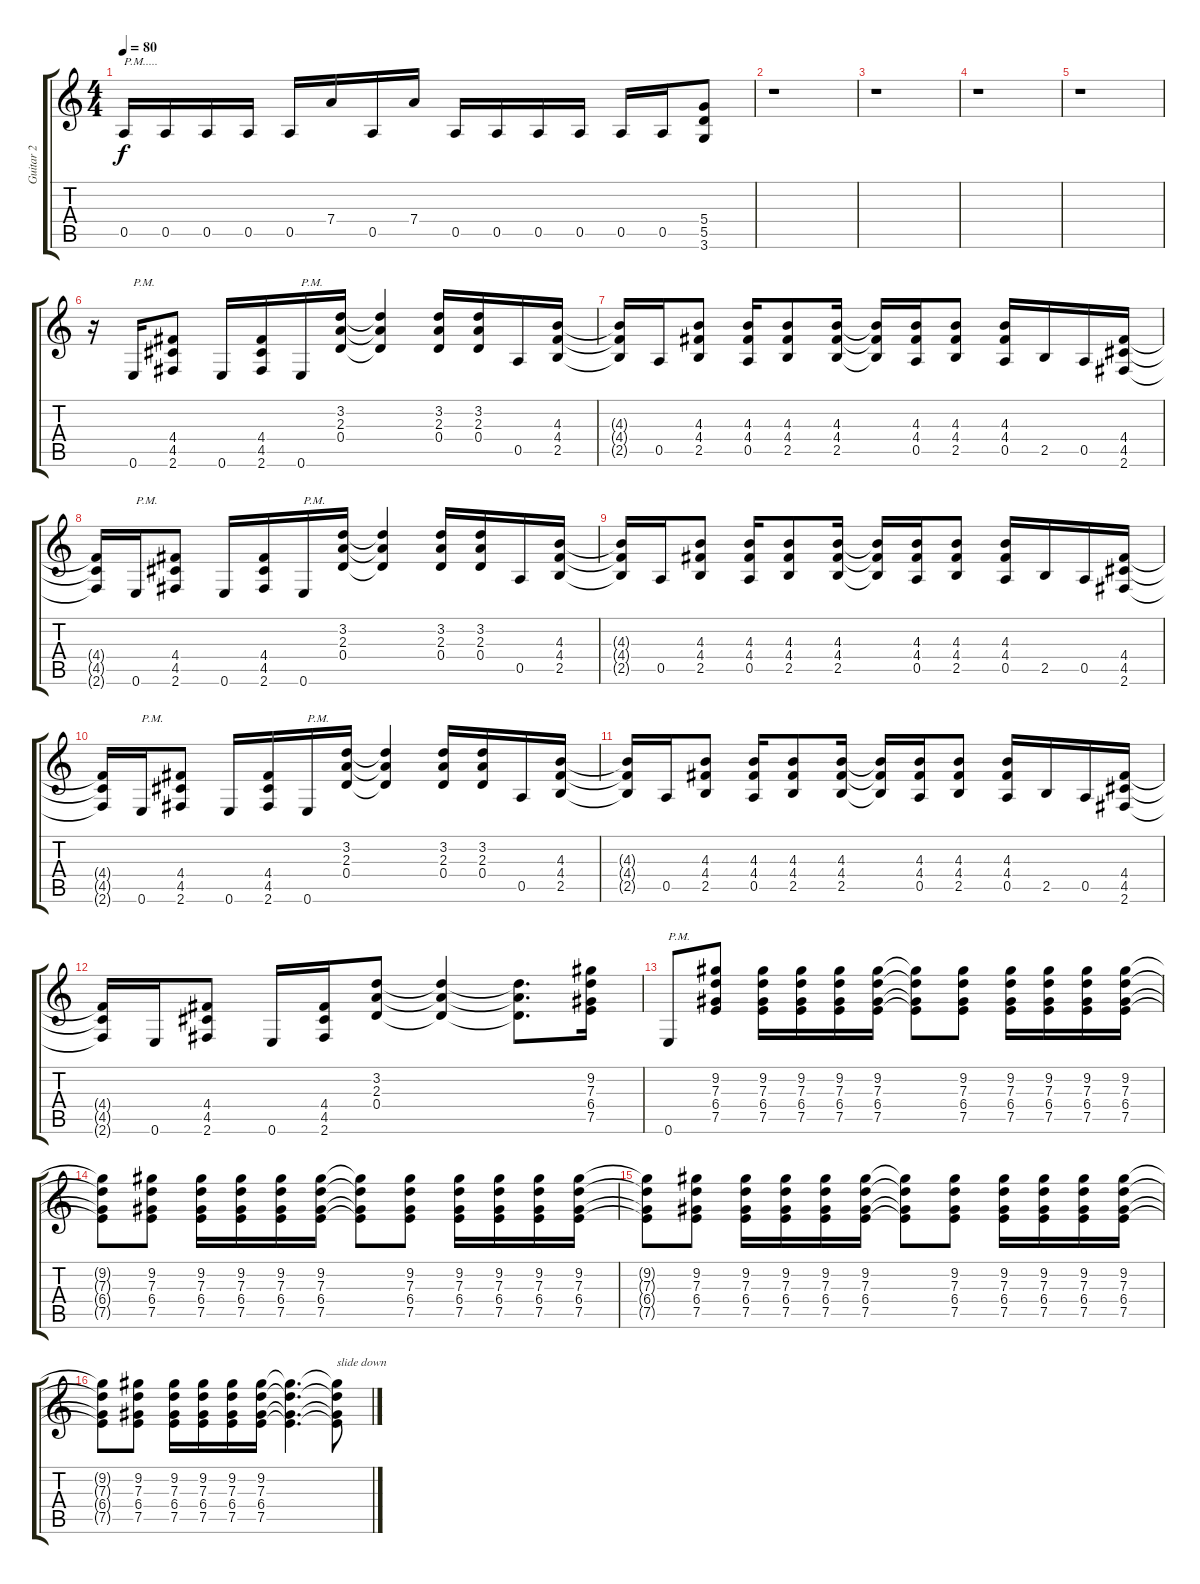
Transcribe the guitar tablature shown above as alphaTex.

\track ("Guitar 2" "Guitar 2") {instrument overdrivenguitar}
\staff {score tabs}
\tuning (E4 B3 G3 D3 A2 E2) {hide}
\ts (4 4)
\tempo 80
\clef g2
\ks c
0.5.16{txt "P.M....." dy f instrument overdrivenguitar} 0.5.16 0.5.16 0.5.16 0.5.16 7.4.16 0.5.16 7.4.16 0.5.16 0.5.16 0.5.16 0.5.16 0.5.16 0.5.16 (5.4 5.5 3.6).8 |
r.1 |
r.1 |
r.1 |
r.1 |
r.16 0.6.16{txt "P.M."} (4.4 4.5 2.6).8 0.6.16 (4.4 4.5 2.6).16 0.6.16{txt "P.M."} (3.2 2.3 0.4).16 (3.2{t} 2.3{t} 0.4{t}).4 (3.2 2.3 0.4).16 (3.2 2.3 0.4).16 0.5.16 (4.3 4.4 2.5).16 |
(4.3{t} 4.4{t} 2.5{t}).16 0.5.16 (4.3 4.4 2.5).8 (4.3 4.4 0.5).16 (4.3 4.4 2.5).8 (4.3 4.4 2.5).16 (4.3{t} 4.4{t} 2.5{t}).16 (4.3 4.4 0.5).16 (4.3 4.4 2.5).8 (4.3 4.4 0.5).16 2.5.16 0.5.16 (4.4 4.5 2.6).16 |
(4.4{t} 4.5{t} 2.6{t}).16 0.6.16{txt "P.M."} (4.4 4.5 2.6).8 0.6.16 (4.4 4.5 2.6).16 0.6.16{txt "P.M."} (3.2 2.3 0.4).16 (3.2{t} 2.3{t} 0.4{t}).4 (3.2 2.3 0.4).16 (3.2 2.3 0.4).16 0.5.16 (4.3 4.4 2.5).16 |
(4.3{t} 4.4{t} 2.5{t}).16 0.5.16 (4.3 4.4 2.5).8 (4.3 4.4 0.5).16 (4.3 4.4 2.5).8 (4.3 4.4 2.5).16 (4.3{t} 4.4{t} 2.5{t}).16 (4.3 4.4 0.5).16 (4.3 4.4 2.5).8 (4.3 4.4 0.5).16 2.5.16 0.5.16 (4.4 4.5 2.6).16 |
(4.4{t} 4.5{t} 2.6{t}).16 0.6.16{txt "P.M."} (4.4 4.5 2.6).8 0.6.16 (4.4 4.5 2.6).16 0.6.16{txt "P.M."} (3.2 2.3 0.4).16 (3.2{t} 2.3{t} 0.4{t}).4 (3.2 2.3 0.4).16 (3.2 2.3 0.4).16 0.5.16 (4.3 4.4 2.5).16 |
(4.3{t} 4.4{t} 2.5{t}).16 0.5.16 (4.3 4.4 2.5).8 (4.3 4.4 0.5).16 (4.3 4.4 2.5).8 (4.3 4.4 2.5).16 (4.3{t} 4.4{t} 2.5{t}).16 (4.3 4.4 0.5).16 (4.3 4.4 2.5).8 (4.3 4.4 0.5).16 2.5.16 0.5.16 (4.4 4.5 2.6).16 |
(4.4{t} 4.5{t} 2.6{t}).16 0.6.16 (4.4 4.5 2.6).8 0.6.16 (4.4 4.5 2.6).16 (3.2 2.3 0.4).8 (3.2{t} 2.3{t} 0.4{t}).4 (3.2{t} 2.3{t} 0.4{t}).8{d} (9.2 7.3 6.4 7.5).16 |
0.6.8{txt "P.M."} (9.2 7.3 6.4 7.5).8 (9.2 7.3 6.4 7.5).16 (9.2 7.3 6.4 7.5).16 (9.2 7.3 6.4 7.5).16 (9.2 7.3 6.4 7.5).16 (9.2{t} 7.3{t} 6.4{t} 7.5{t}).8 (9.2 7.3 6.4 7.5).8 (9.2 7.3 6.4 7.5).16 (9.2 7.3 6.4 7.5).16 (9.2 7.3 6.4 7.5).16 (9.2 7.3 6.4 7.5).16 |
(9.2{t} 7.3{t} 6.4{t} 7.5{t}).8 (9.2 7.3 6.4 7.5).8 (9.2 7.3 6.4 7.5).16 (9.2 7.3 6.4 7.5).16 (9.2 7.3 6.4 7.5).16 (9.2 7.3 6.4 7.5).16 (9.2{t} 7.3{t} 6.4{t} 7.5{t}).8 (9.2 7.3 6.4 7.5).8 (9.2 7.3 6.4 7.5).16 (9.2 7.3 6.4 7.5).16 (9.2 7.3 6.4 7.5).16 (9.2 7.3 6.4 7.5).16 |
(9.2{t} 7.3{t} 6.4{t} 7.5{t}).8 (9.2 7.3 6.4 7.5).8 (9.2 7.3 6.4 7.5).16 (9.2 7.3 6.4 7.5).16 (9.2 7.3 6.4 7.5).16 (9.2 7.3 6.4 7.5).16 (9.2{t} 7.3{t} 6.4{t} 7.5{t}).8 (9.2 7.3 6.4 7.5).8 (9.2 7.3 6.4 7.5).16 (9.2 7.3 6.4 7.5).16 (9.2 7.3 6.4 7.5).16 (9.2 7.3 6.4 7.5).16 |
(9.2{t} 7.3{t} 6.4{t} 7.5{t}).8 (9.2 7.3 6.4 7.5).8 (9.2 7.3 6.4 7.5).16 (9.2 7.3 6.4 7.5).16 (9.2 7.3 6.4 7.5).16 (9.2 7.3 6.4 7.5).16 (9.2{t} 7.3{t} 6.4{t} 7.5{t}).4{d} (9.2{t} 7.3{t} 6.4{t} 7.5{t}).8{txt "slide down"}
